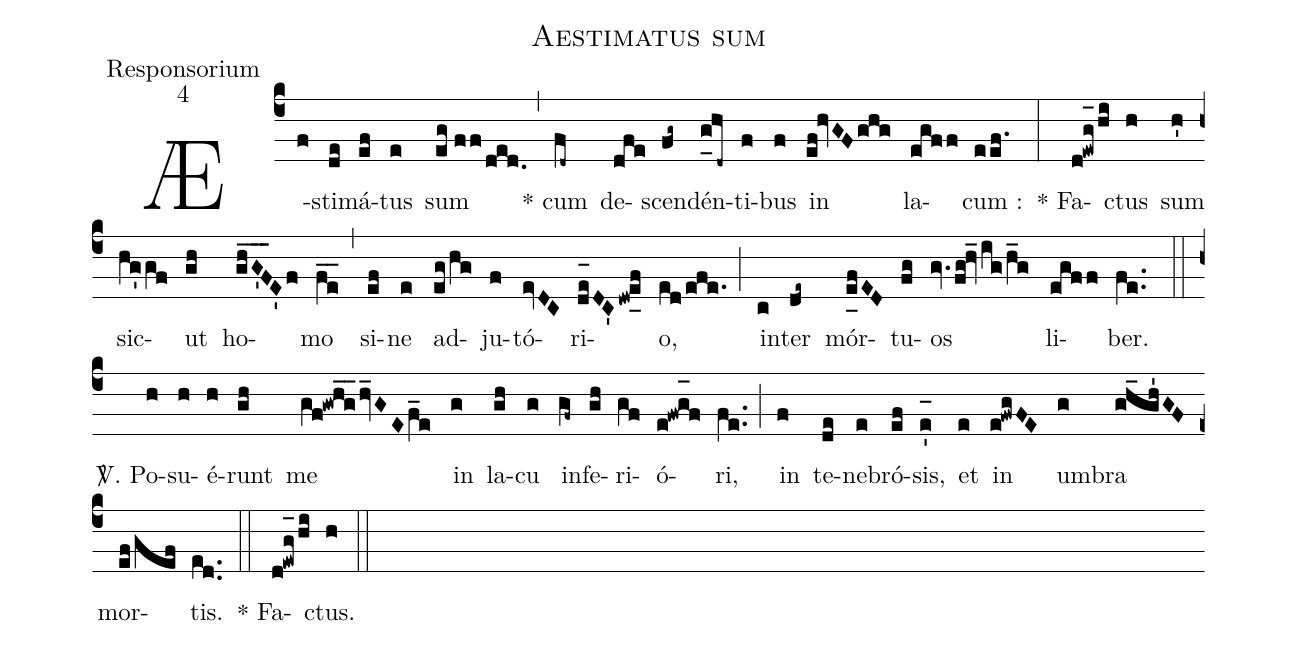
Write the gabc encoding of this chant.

name:Aestimatus sum;
office-part:Responsorium;
mode:4;
%%
(c4) Æ(f)sti(de)má(ef)tus(e) sum(eg//ff/ded.) (,) * cum(fd~) de(dfe)scen(fg~)dén(g_[uh:l]hd~)ti(f)bus(f) in(ef!hvGFghg) la(egff)cum :(eef.) (:) * Fa(d!ewg_[oh:h]/hi)ctus(h) sum(h') sic(hg'gf)ut(gh) ho(gh_G'_F_3E'f)mo(fe__) (,) si(ef)ne(e) ad(eg/hg)ju(f)tó(evDC)ri(de_[oh:h]DC'dw!e_[uh:l]f)o,(ed/efe.) (;) in(c)ter(de~) mór(e_[uh:l]fED)tu(fg)os(gv.fg!hv_ig/h_g) li(egff)ber.(fe..) (::)
<sp>V/</sp>. Po(h)su(h)é(h)runt(gh) me(gf!gwh_g_2hv_GEf_e) in(g) la(gh)cu(g) in(gf~)fe(gh)ri(gf)ó(e!fwg_[oh:h]f)ri,(fe..) (;) in(f) te(de)ne(e)bró(ef)sis,(e'_[oh:h]) et(e) in(e!fwgFE) um(g)bra(gh_gh'GF) mor(ef/gef)tis.(ed..) (::) * Fa(d!ewg_[oh:h]/hi)ctus.(h) (::)
